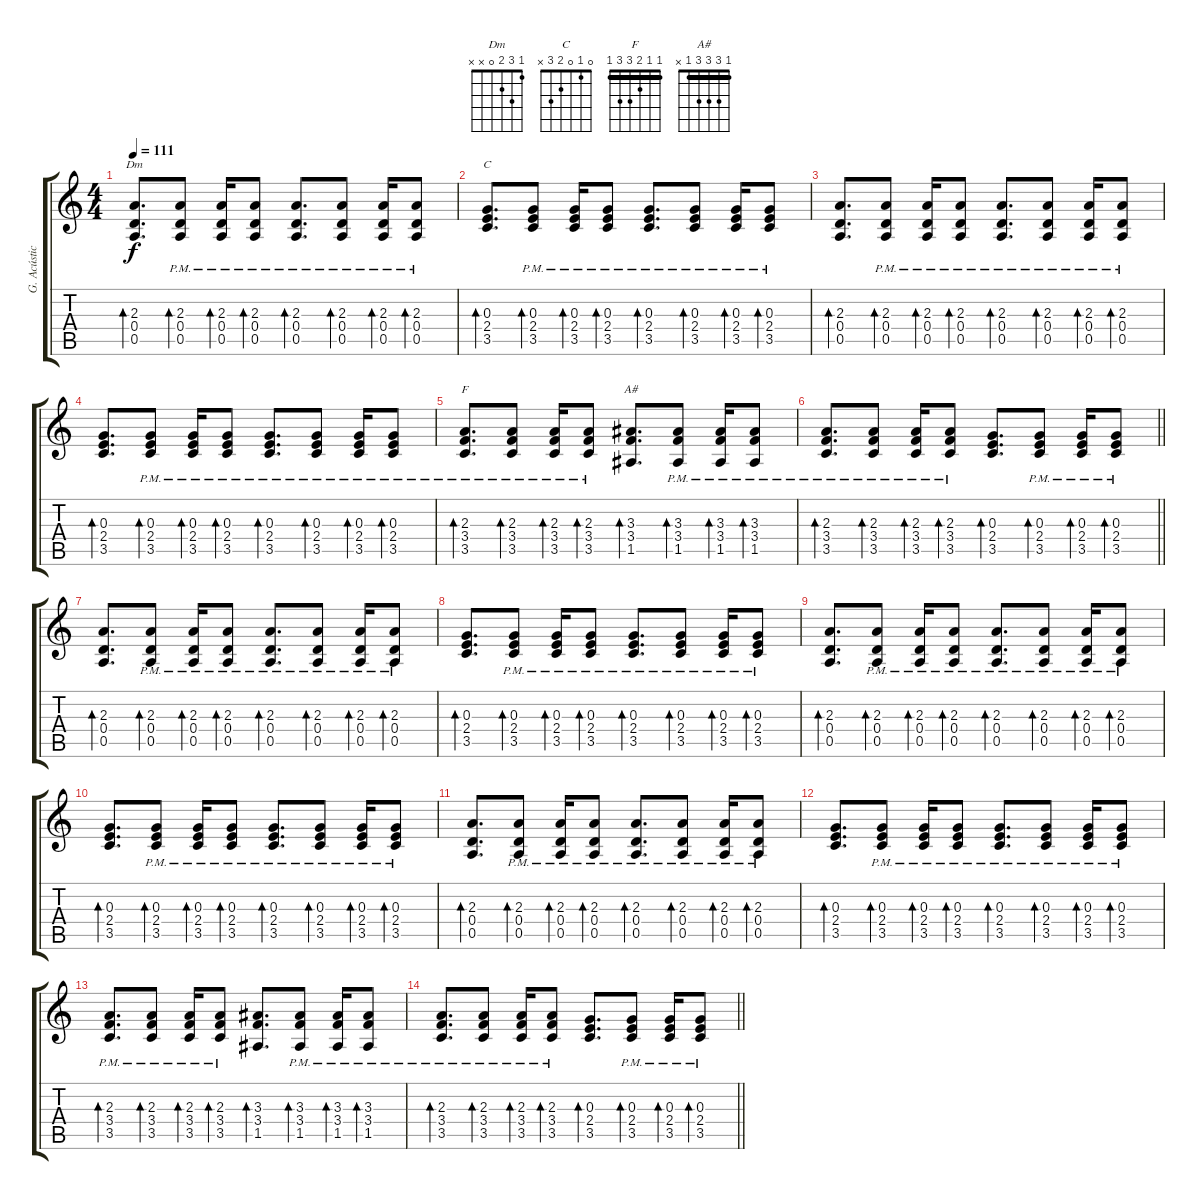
\track ("G. Acústica" "G. Acústic") {instrument acousticguitarnylon}
\staff {score tabs}
\tuning (E4 B3 G3 D3 A2 E2) {hide}
\chord ("Dm" 1 3 2 0 x x)
\chord ("C" 0 1 0 2 3 x)
\chord ("F" 1 1 2 3 3 1) {barre 1}
\chord ("A#" 1 3 3 3 1 x) {barre 1}
\ts (4 4)
\tempo 111
\clef g2
\ks c
(2.3 0.4 0.5).8{d bd 60 ch "Dm" dy f} (2.3{pm} 0.4{pm} 0.5).8{bd 60} (2.3{pm} 0.4{pm} 0.5).16{bd 60} (2.3{pm} 0.4{pm} 0.5).8{bd 60} (2.3{pm} 0.4{pm} 0.5).8{d bd 60} (2.3{pm} 0.4{pm} 0.5).8{bd 60} (2.3{pm} 0.4{pm} 0.5).16{bd 60} (2.3{pm} 0.4{pm} 0.5).8{bd 60} |
(0.3 2.4 3.5).8{d bd 60 ch "C"} (0.3{pm} 2.4{pm} 3.5).8{bd 60} (0.3{pm} 2.4{pm} 3.5).16{bd 60} (0.3{pm} 2.4{pm} 3.5).8{bd 60} (0.3{pm} 2.4{pm} 3.5).8{d bd 60} (0.3{pm} 2.4{pm} 3.5).8{bd 60} (0.3{pm} 2.4{pm} 3.5).16{bd 60} (0.3{pm} 2.4{pm} 3.5).8{bd 60} |
(2.3 0.4 0.5).8{d bd 60} (2.3{pm} 0.4{pm} 0.5).8{bd 60} (2.3{pm} 0.4{pm} 0.5).16{bd 60} (2.3{pm} 0.4{pm} 0.5).8{bd 60} (2.3{pm} 0.4{pm} 0.5).8{d bd 60} (2.3{pm} 0.4{pm} 0.5).8{bd 60} (2.3{pm} 0.4{pm} 0.5).16{bd 60} (2.3{pm} 0.4{pm} 0.5).8{bd 60} |
(0.3 2.4 3.5).8{d bd 60} (0.3{pm} 2.4{pm} 3.5).8{bd 60} (0.3{pm} 2.4{pm} 3.5).16{bd 60} (0.3{pm} 2.4{pm} 3.5).8{bd 60} (0.3{pm} 2.4{pm} 3.5).8{d bd 60} (0.3{pm} 2.4{pm} 3.5).8{bd 60} (0.3{pm} 2.4{pm} 3.5).16{bd 60} (0.3{pm} 2.4{pm} 3.5).8{bd 60} |
(2.3{pm} 3.4{pm} 3.5{pm}).8{d bd 60 ch "F"} (2.3{pm} 3.4{pm} 3.5{pm}).8{bd 60} (2.3{pm} 3.4{pm} 3.5{pm}).16{bd 60} (2.3{pm} 3.4{pm} 3.5{pm}).8{bd 60} (3.3 3.4 1.5).8{d bd 60 ch "A#"} (3.3{pm} 3.4{pm} 1.5{pm}).8{bd 60} (3.3{pm} 3.4{pm} 1.5{pm}).16{bd 60} (3.3{pm} 3.4{pm} 1.5{pm}).8{bd 60} |
\barLineRight lightlight
(2.3{pm} 3.4{pm} 3.5{pm}).8{d bd 60} (2.3{pm} 3.4{pm} 3.5{pm}).8{bd 60} (2.3{pm} 3.4{pm} 3.5{pm}).16{bd 60} (2.3{pm} 3.4{pm} 3.5{pm}).8{bd 60} (0.3 2.4 3.5).8{d bd 60} (0.3{pm} 2.4{pm} 3.5).8{bd 60} (0.3{pm} 2.4{pm} 3.5).16{bd 60} (0.3{pm} 2.4{pm} 3.5).8{bd 60} |
(2.3 0.4 0.5).8{d bd 60} (2.3{pm} 0.4{pm} 0.5).8{bd 60} (2.3{pm} 0.4{pm} 0.5).16{bd 60} (2.3{pm} 0.4{pm} 0.5).8{bd 60} (2.3{pm} 0.4{pm} 0.5).8{d bd 60} (2.3{pm} 0.4{pm} 0.5).8{bd 60} (2.3{pm} 0.4{pm} 0.5).16{bd 60} (2.3{pm} 0.4{pm} 0.5).8{bd 60} |
(0.3 2.4 3.5).8{d bd 60} (0.3{pm} 2.4{pm} 3.5).8{bd 60} (0.3{pm} 2.4{pm} 3.5).16{bd 60} (0.3{pm} 2.4{pm} 3.5).8{bd 60} (0.3{pm} 2.4{pm} 3.5).8{d bd 60} (0.3{pm} 2.4{pm} 3.5).8{bd 60} (0.3{pm} 2.4{pm} 3.5).16{bd 60} (0.3{pm} 2.4{pm} 3.5).8{bd 60} |
(2.3 0.4 0.5).8{d bd 60} (2.3{pm} 0.4{pm} 0.5).8{bd 60} (2.3{pm} 0.4{pm} 0.5).16{bd 60} (2.3{pm} 0.4{pm} 0.5).8{bd 60} (2.3{pm} 0.4{pm} 0.5).8{d bd 60} (2.3{pm} 0.4{pm} 0.5).8{bd 60} (2.3{pm} 0.4{pm} 0.5).16{bd 60} (2.3{pm} 0.4{pm} 0.5).8{bd 60} |
(0.3 2.4 3.5).8{d bd 60} (0.3{pm} 2.4{pm} 3.5).8{bd 60} (0.3{pm} 2.4{pm} 3.5).16{bd 60} (0.3{pm} 2.4{pm} 3.5).8{bd 60} (0.3{pm} 2.4{pm} 3.5).8{d bd 60} (0.3{pm} 2.4{pm} 3.5).8{bd 60} (0.3{pm} 2.4{pm} 3.5).16{bd 60} (0.3{pm} 2.4{pm} 3.5).8{bd 60} |
(2.3 0.4 0.5).8{d bd 60} (2.3{pm} 0.4{pm} 0.5).8{bd 60} (2.3{pm} 0.4{pm} 0.5).16{bd 60} (2.3{pm} 0.4{pm} 0.5).8{bd 60} (2.3{pm} 0.4{pm} 0.5).8{d bd 60} (2.3{pm} 0.4{pm} 0.5).8{bd 60} (2.3{pm} 0.4{pm} 0.5).16{bd 60} (2.3{pm} 0.4{pm} 0.5).8{bd 60} |
(0.3 2.4 3.5).8{d bd 60} (0.3{pm} 2.4{pm} 3.5).8{bd 60} (0.3{pm} 2.4{pm} 3.5).16{bd 60} (0.3{pm} 2.4{pm} 3.5).8{bd 60} (0.3{pm} 2.4{pm} 3.5).8{d bd 60} (0.3{pm} 2.4{pm} 3.5).8{bd 60} (0.3{pm} 2.4{pm} 3.5).16{bd 60} (0.3{pm} 2.4{pm} 3.5).8{bd 60} |
(2.3{pm} 3.4{pm} 3.5{pm}).8{d bd 60} (2.3{pm} 3.4{pm} 3.5{pm}).8{bd 60} (2.3{pm} 3.4{pm} 3.5{pm}).16{bd 60} (2.3{pm} 3.4{pm} 3.5{pm}).8{bd 60} (3.3 3.4 1.5).8{d bd 60} (3.3{pm} 3.4{pm} 1.5{pm}).8{bd 60} (3.3{pm} 3.4{pm} 1.5{pm}).16{bd 60} (3.3{pm} 3.4{pm} 1.5{pm}).8{bd 60} |
\barLineRight lightlight
(2.3{pm} 3.4{pm} 3.5{pm}).8{d bd 60} (2.3{pm} 3.4{pm} 3.5{pm}).8{bd 60} (2.3{pm} 3.4{pm} 3.5{pm}).16{bd 60} (2.3{pm} 3.4{pm} 3.5{pm}).8{bd 60} (0.3 2.4 3.5).8{d bd 60} (0.3{pm} 2.4{pm} 3.5).8{bd 60} (0.3{pm} 2.4{pm} 3.5).16{bd 60} (0.3{pm} 2.4{pm} 3.5).8{bd 60}
